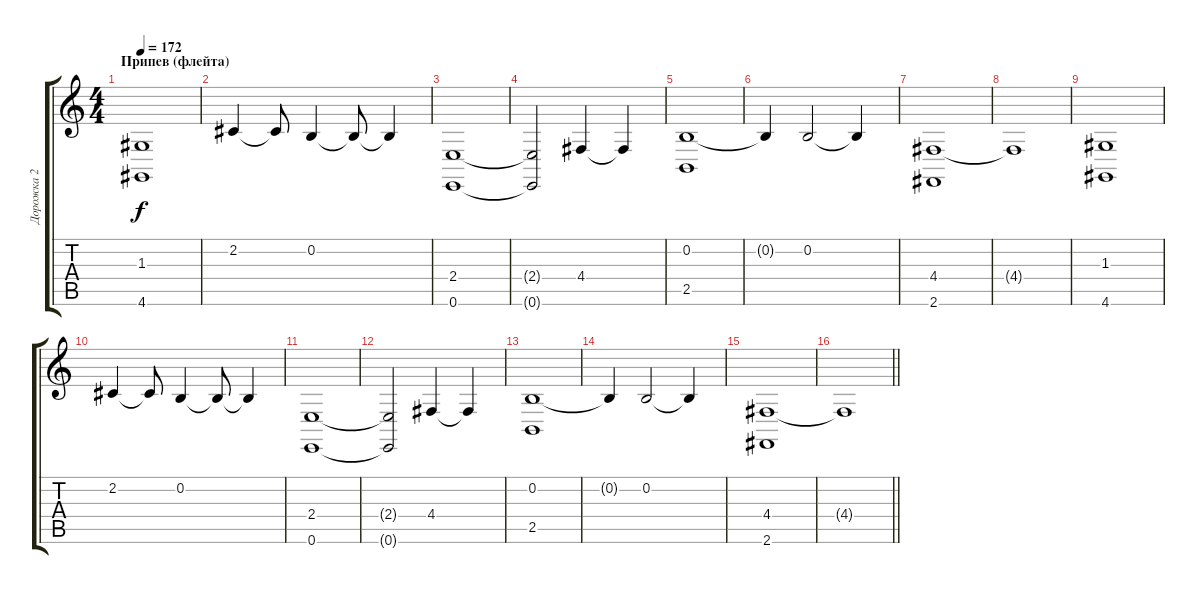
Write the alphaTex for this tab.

\track ("Дорожка 2" "Дорожка 2") {instrument acousticgrandpiano}
\staff {score tabs}
\tuning (E4 B3 G3 D3 A2 E2) {hide}
\ts (4 4)
\section ("" "Припев (флейта)")
\tempo 172
\clef g2
\ks c
(1.3 4.6).1{dy f} |
2.2.4 2.2{t}.8 0.2.4 0.2{t}.8 0.2{t}.4 |
(2.4 0.6).1 |
(2.4{t} 0.6{t}).2 4.4.4 4.4{t}.4 |
(0.2 2.5).1 |
0.2{t}.4 0.2.2 0.2{t}.4 |
(4.4 2.6).1 |
4.4{t}.1 |
(1.3 4.6).1 |
2.2.4 2.2{t}.8 0.2.4 0.2{t}.8 0.2{t}.4 |
(2.4 0.6).1 |
(2.4{t} 0.6{t}).2 4.4.4 4.4{t}.4 |
(0.2 2.5).1 |
0.2{t}.4 0.2.2 0.2{t}.4 |
(4.4 2.6).1 |
\barLineRight lightlight
4.4{t}.1
